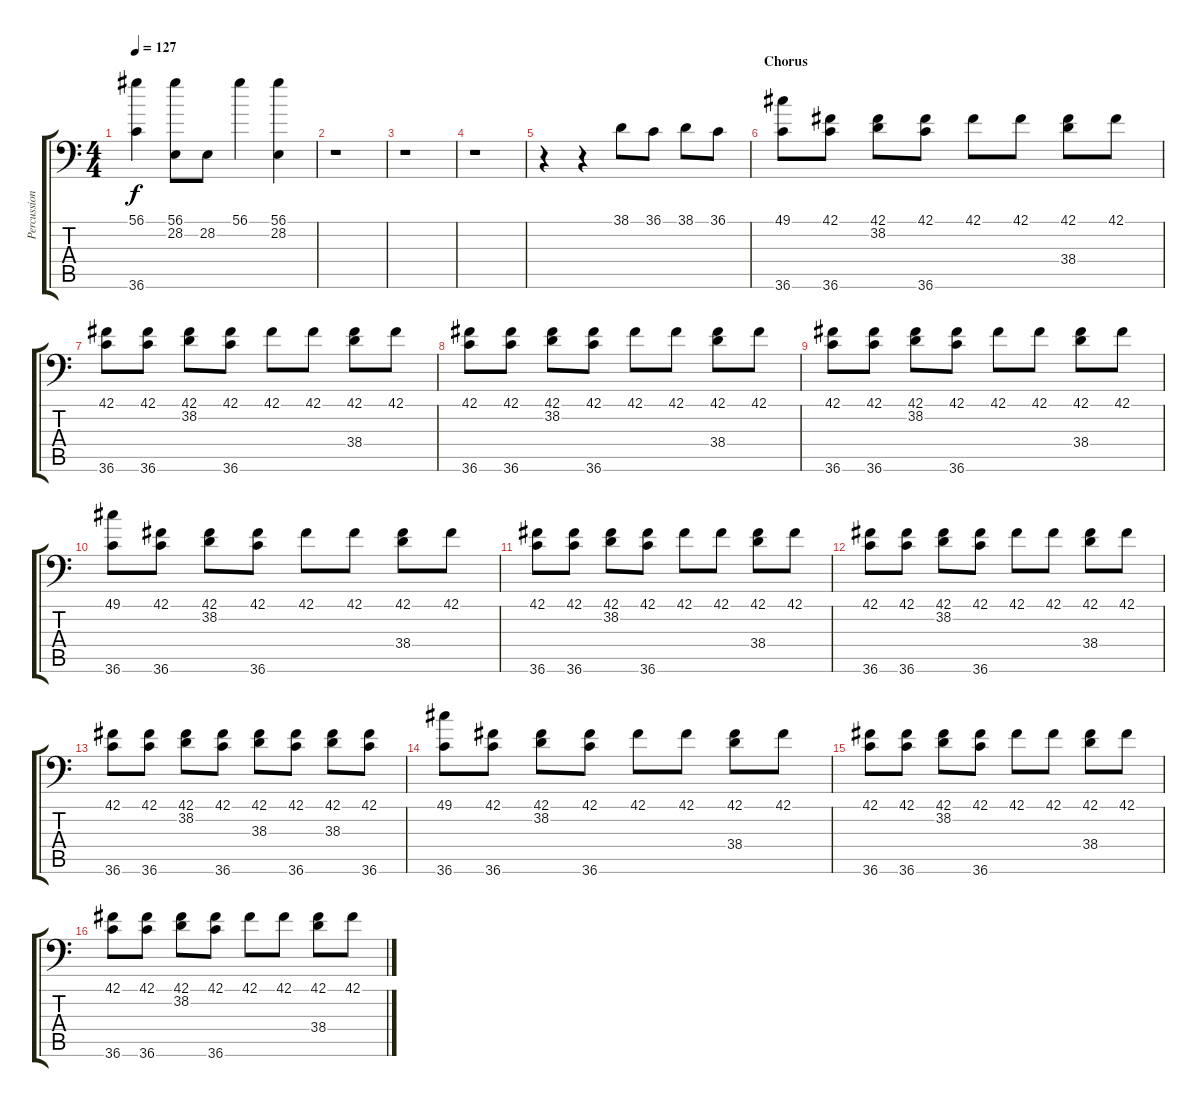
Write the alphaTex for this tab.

\track ("Percussion" "Percussion") {instrument acousticgrandpiano}
\staff {score tabs}
\tuning (C-1 C-1 C-1 C-1 C-1 C-1) {hide}
\ts (4 4)
\tempo 127
\clef f4
\ks c
(56.1 36.6).4{dy f} (56.1 28.2).8 28.2.8 56.1.4 (56.1 28.2).4 |
r.1 |
r.1 |
r.1 |
r.4 r.4 38.1.8 36.1.8 38.1.8 36.1.8 |
\section ("" "Chorus")
(49.1 36.6).8 (42.1 36.6).8 (42.1 38.2).8 (42.1 36.6).8 42.1.8 42.1.8 (42.1 38.4).8 42.1.8 |
(42.1 36.6).8 (42.1 36.6).8 (42.1 38.2).8 (42.1 36.6).8 42.1.8 42.1.8 (42.1 38.4).8 42.1.8 |
(42.1 36.6).8 (42.1 36.6).8 (42.1 38.2).8 (42.1 36.6).8 42.1.8 42.1.8 (42.1 38.4).8 42.1.8 |
(42.1 36.6).8 (42.1 36.6).8 (42.1 38.2).8 (42.1 36.6).8 42.1.8 42.1.8 (42.1 38.4).8 42.1.8 |
(49.1 36.6).8 (42.1 36.6).8 (42.1 38.2).8 (42.1 36.6).8 42.1.8 42.1.8 (42.1 38.4).8 42.1.8 |
(42.1 36.6).8 (42.1 36.6).8 (42.1 38.2).8 (42.1 36.6).8 42.1.8 42.1.8 (42.1 38.4).8 42.1.8 |
(42.1 36.6).8 (42.1 36.6).8 (42.1 38.2).8 (42.1 36.6).8 42.1.8 42.1.8 (42.1 38.4).8 42.1.8 |
(42.1 36.6).8 (42.1 36.6).8 (42.1 38.2).8 (42.1 36.6).8 (42.1 38.3).8 (42.1 36.6).8 (42.1 38.3).8 (42.1 36.6).8 |
(49.1 36.6).8 (42.1 36.6).8 (42.1 38.2).8 (42.1 36.6).8 42.1.8 42.1.8 (42.1 38.4).8 42.1.8 |
(42.1 36.6).8 (42.1 36.6).8 (42.1 38.2).8 (42.1 36.6).8 42.1.8 42.1.8 (42.1 38.4).8 42.1.8 |
(42.1 36.6).8 (42.1 36.6).8 (42.1 38.2).8 (42.1 36.6).8 42.1.8 42.1.8 (42.1 38.4).8 42.1.8
